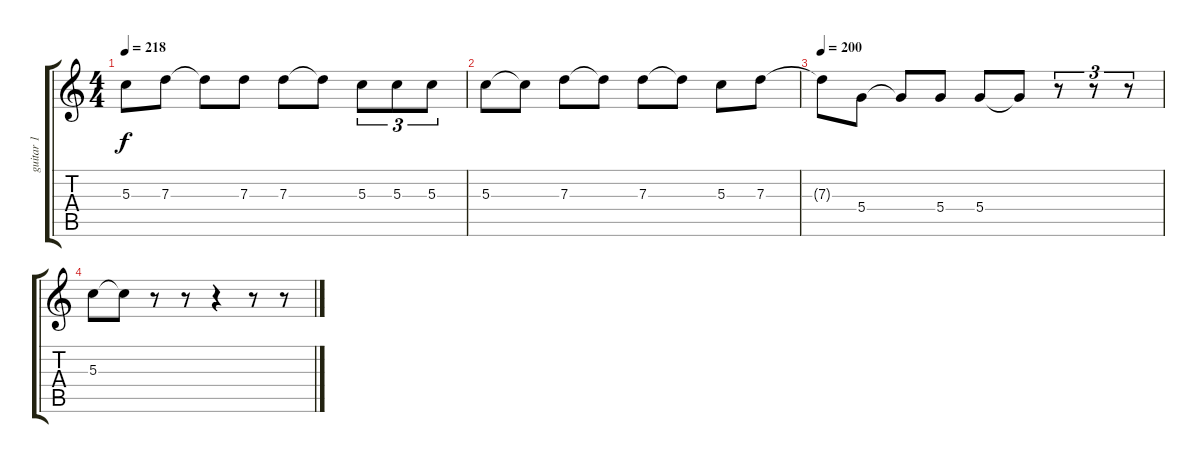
\track ("guitar 1" "guitar 1") {instrument electricguitarjazz}
\staff {score tabs}
\tuning (E4 B3 G3 D3 A2 E2) {hide}
\ts (4 4)
\tempo 218
\clef g2
\ks c
5.3{t}.8{dy f} 7.3.8 7.3{t}.8 7.3.8 7.3.8 7.3{t}.8 5.3.8{tu (3 2)} 5.3.8{tu (3 2)} 5.3.8{tu (3 2)} |
5.3.8 5.3{t}.8 7.3.8 7.3{t}.8 7.3.8 7.3{t}.8 5.3.8 7.3.8 |
\tempo 200
7.3{t}.8 5.4.8 5.4{t}.8 5.4.8 5.4.8 5.4{t}.8 r.8{tu (3 2)} r.8{tu (3 2)} r.8{tu (3 2)} |
5.3.8 5.3{t}.8 r.8 r.8 r.4 r.8 r.8
